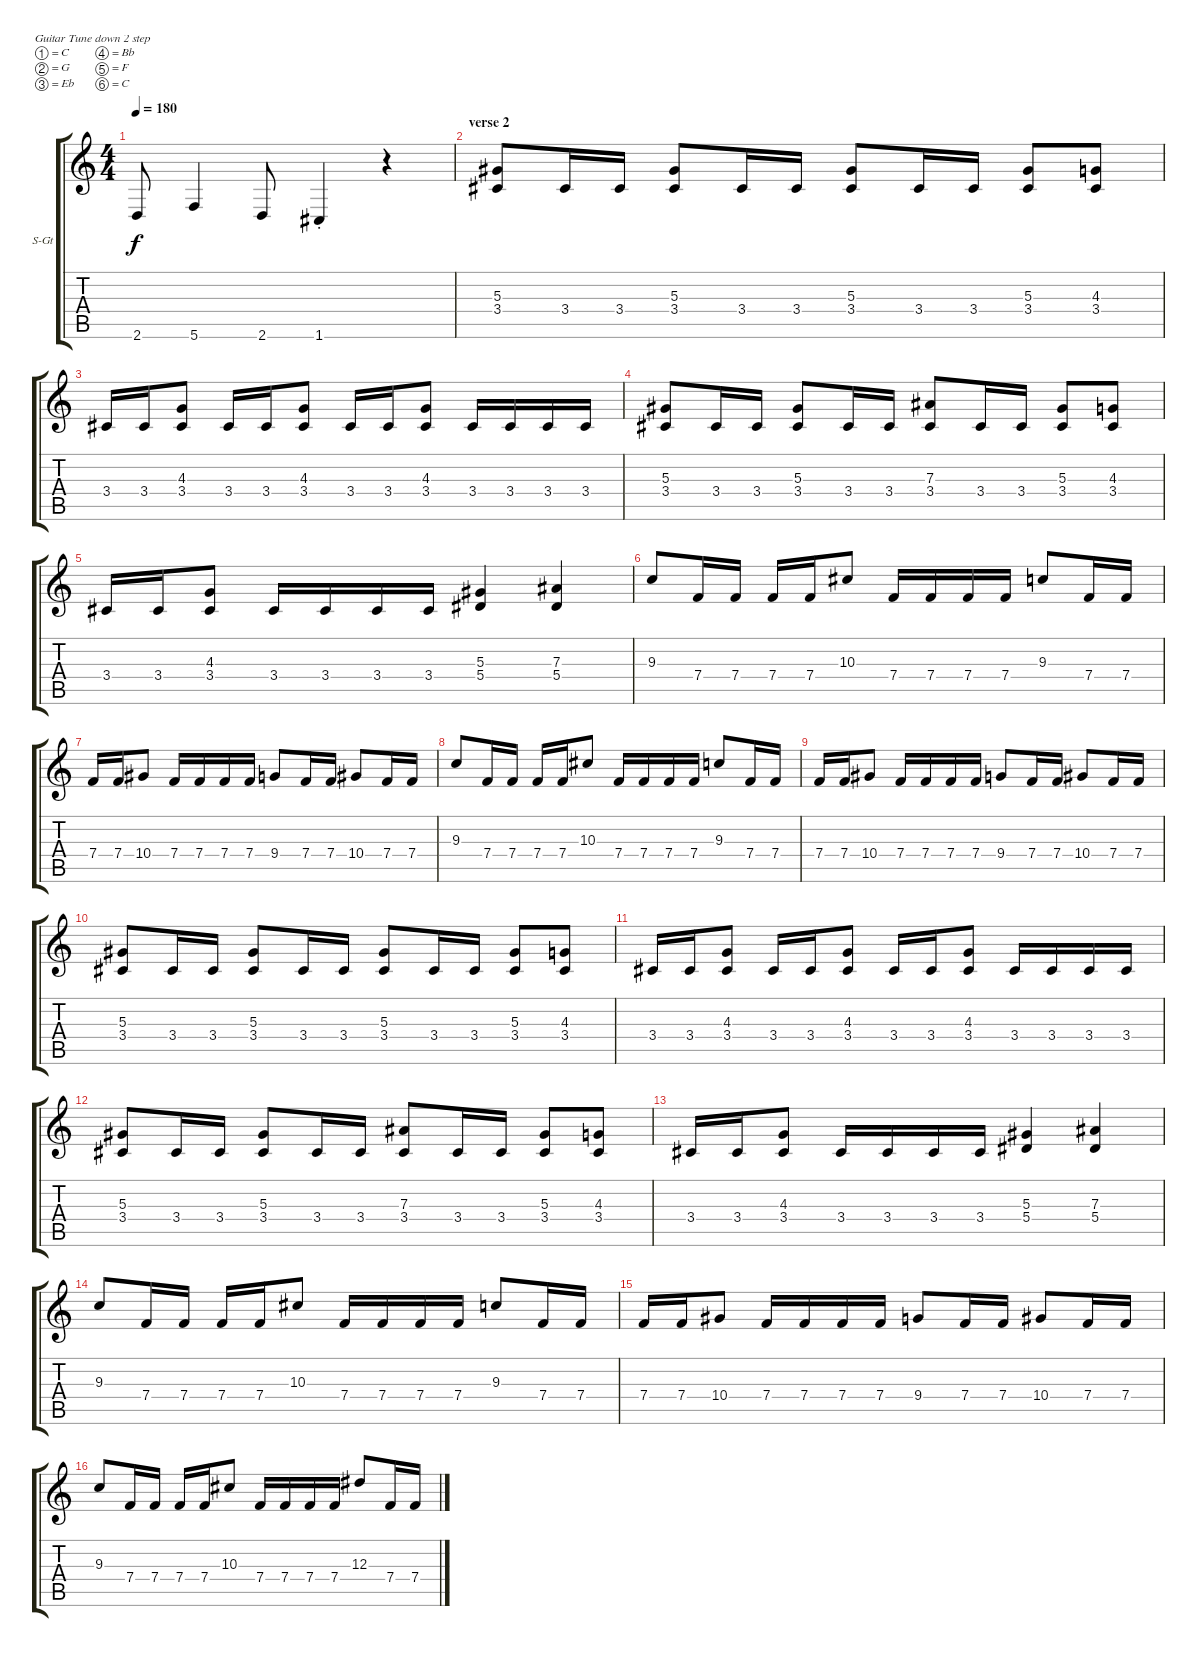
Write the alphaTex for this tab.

\bracketExtendMode groupsimilarinstruments
\firstSystemTrackNameOrientation horizontal
\otherSystemsTrackNameOrientation horizontal
\track ("Guitar 1" "S-Gt") {instrument acousticguitarsteel}
\staff {score tabs}
\tuning (C4 G3 Eb3 Bb2 F2 C2)
\ts (4 4)
\tempo 180
\clef g2
\ks c
2.6{t}.8{dy f} 5.6.4 2.6.8 1.6{st}.4 r.4 |
\section ("" "verse 2")
(3.4 5.3).8 3.4.16 3.4.16 (3.4 5.3).8 3.4.16 3.4.16 (3.4 5.3).8 3.4.16 3.4.16 (3.4 5.3).8 (3.4 4.3).8 |
3.4.16 3.4.16 (3.4 4.3).8 3.4.16 3.4.16 (3.4 4.3).8 3.4.16 3.4.16 (3.4 4.3).8 3.4.16 3.4.16 3.4.16 3.4.16 |
(3.4 5.3).8 3.4.16 3.4.16 (3.4 5.3).8 3.4.16 3.4.16 (3.4 7.3).8 3.4.16 3.4.16 (3.4 5.3).8 (3.4 4.3).8 |
3.4.16 3.4.16 (3.4 4.3).8 3.4.16 3.4.16 3.4.16 3.4.16 (5.4 5.3).4 (5.4 7.3).4 |
9.3.8 7.4.16 7.4.16 7.4.16 7.4.16 10.3.8 7.4.16 7.4.16 7.4.16 7.4.16 9.3.8 7.4.16 7.4.16 |
7.4.16 7.4.16 10.4.8 7.4.16 7.4.16 7.4.16 7.4.16 9.4.8 7.4.16 7.4.16 10.4.8 7.4.16 7.4.16 |
9.3.8 7.4.16 7.4.16 7.4.16 7.4.16 10.3.8 7.4.16 7.4.16 7.4.16 7.4.16 9.3.8 7.4.16 7.4.16 |
7.4.16 7.4.16 10.4.8 7.4.16 7.4.16 7.4.16 7.4.16 9.4.8 7.4.16 7.4.16 10.4.8 7.4.16 7.4.16 |
(3.4 5.3).8 3.4.16 3.4.16 (3.4 5.3).8 3.4.16 3.4.16 (3.4 5.3).8 3.4.16 3.4.16 (3.4 5.3).8 (3.4 4.3).8 |
3.4.16 3.4.16 (3.4 4.3).8 3.4.16 3.4.16 (3.4 4.3).8 3.4.16 3.4.16 (3.4 4.3).8 3.4.16 3.4.16 3.4.16 3.4.16 |
(3.4 5.3).8 3.4.16 3.4.16 (3.4 5.3).8 3.4.16 3.4.16 (3.4 7.3).8 3.4.16 3.4.16 (3.4 5.3).8 (3.4 4.3).8 |
3.4.16 3.4.16 (3.4 4.3).8 3.4.16 3.4.16 3.4.16 3.4.16 (5.4 5.3).4 (5.4 7.3).4 |
9.3.8 7.4.16 7.4.16 7.4.16 7.4.16 10.3.8 7.4.16 7.4.16 7.4.16 7.4.16 9.3.8 7.4.16 7.4.16 |
7.4.16 7.4.16 10.4.8 7.4.16 7.4.16 7.4.16 7.4.16 9.4.8 7.4.16 7.4.16 10.4.8 7.4.16 7.4.16 |
9.3.8 7.4.16 7.4.16 7.4.16 7.4.16 10.3.8 7.4.16 7.4.16 7.4.16 7.4.16 12.3.8 7.4.16 7.4.16
